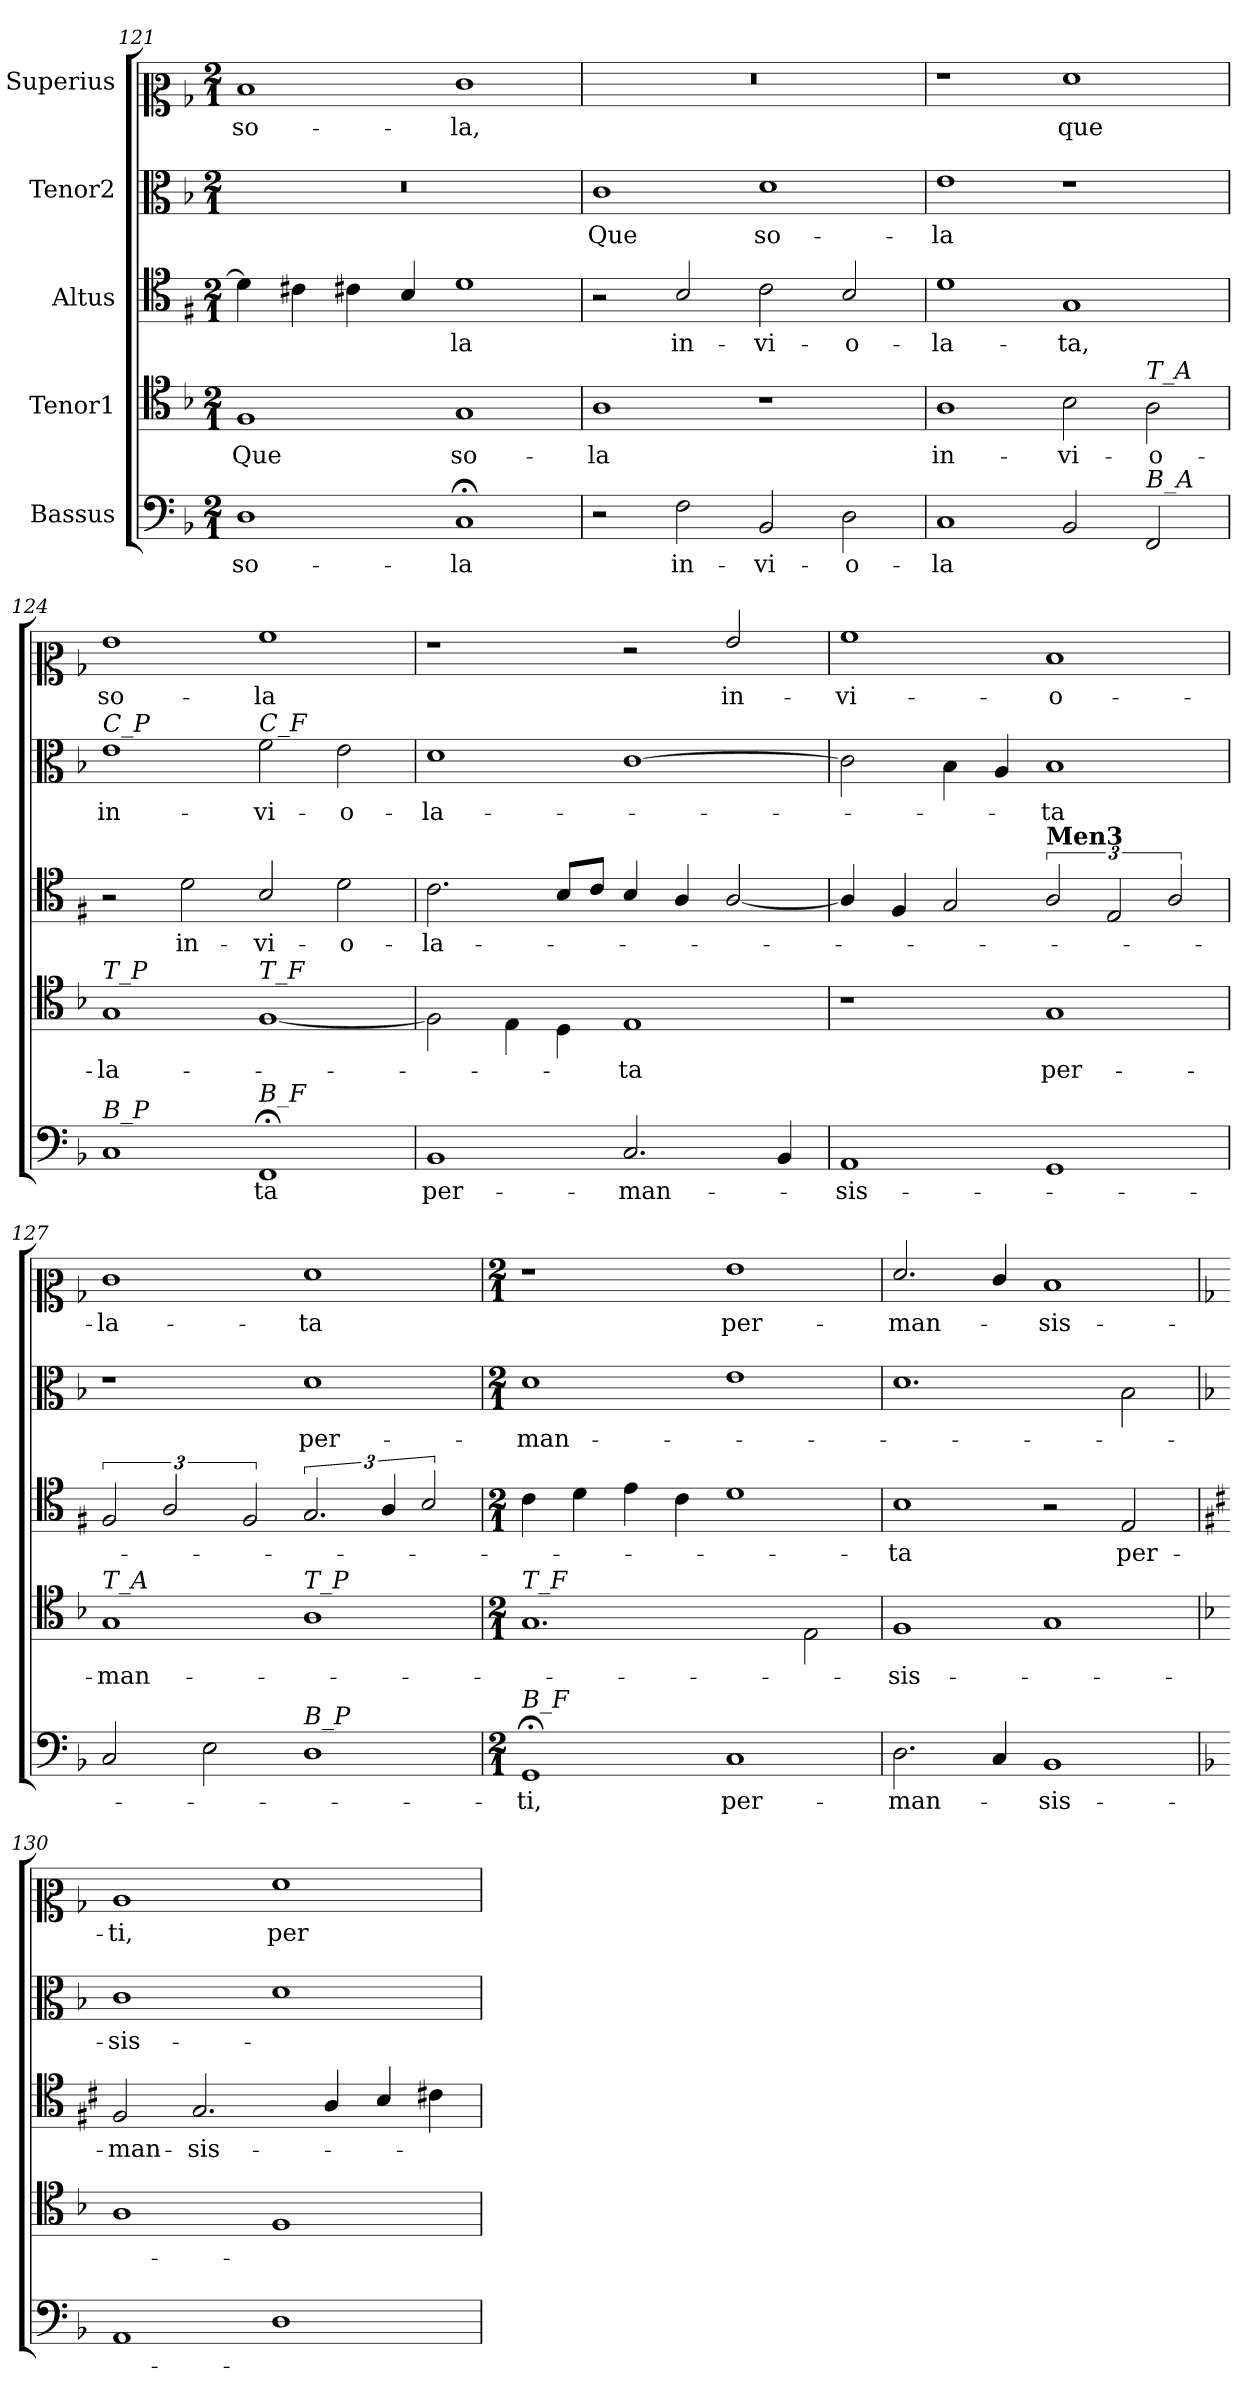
**kern	**text	**kern	**text	**kern	**text	**kern	**text	**kern	**text
*part5	*part5	*part4	*part4	*part3	*part3	*part2	*part2	*part1	*part1
*staff5	*staff5	*staff4	*staff4	*staff3	*staff3	*staff2	*staff2	*staff1	*staff1
*I"Bassus	*	*I"Tenor1	*	*I"Altus	*	*I"Tenor2	*	*I"Superius	*
*clefF4	*	*clefC4	*	*clefC4	*	*clefC3	*	*clefC2	*
*	*	*	*	*ITrd1c2	*	*	*	*	*
*k[b-]	*	*k[b-]	*	*k[b-]	*	*k[b-]	*	*k[b-]	*
*F:	*	*F:	*	*F:	*	*d:	*	*F:	*
*M2/1	*	*M2/1	*	*M2/1	*	*M2/1	*	*M2/1	*
=121	=121	=121	=121	=121	=121	=121	=121	=121	=121
!	!LO:LY:b	!	!LO:LY:b	!	!	!	!	!	!LO:LY:b
1D	so-	1F	Que	4c\]	.	0r	.	1d	so-
.	.	.	.	4Bni\	.	.	.	.	.
.	.	.	.	4Bni\	.	.	.	.	.
.	.	.	.	4A/	.	.	.	.	.
!	!LO:LY:b	!	!LO:LY:b	!	!LO:LY:b	!	!	!	!LO:LY:b
1C;<	-la	1G	so-	1c	-la	.	.	1e	-la,
=122	=122	=122	=122	=122	=122	=122	=122	=122	=122
!	!	!	!LO:LY:b	!	!	!	!LO:LY:b	!	!
2r	.	1A	-la	2r	.	1c	Que	0r	.
!	!LO:LY:b	!	!	!	!LO:LY:b	!	!	!	!
2F\	in-	.	.	2A/	in-	.	.	.	.
!	!LO:LY:b	!	!	!	!LO:LY:b	!	!LO:LY:b	!	!
2BB-/	-vi-	1r	.	2B-\	-vi-	1d	so-	.	.
!	!LO:LY:b	!	!	!	!LO:LY:b	!	!	!	!
2D\	-o-	.	.	2A/	-o-	.	.	.	.
=123	=123	=123	=123	=123	=123	=123	=123	=123	=123
!	!LO:LY:b	!	!LO:LY:b	!	!LO:LY:b	!	!LO:LY:b	!	!
1C	-la	1A	in-	1c	-la-	1e	-la	1r	.
!	!	!	!LO:LY:b	!	!LO:LY:b	!	!	!	!LO:LY:b
2BB-/	.	2B-\	-vi-	1F	-ta,	1r	.	1f	que
!	!	!LO:TX:a:i:t=T_A	!	!	!	!	!	!	!
!LO:TX:a:i:t=B_A	!	!	!	!	!	!	!	!	!
!	!	!	!LO:LY:b	!	!	!	!	!	!
2FF/	.	2A\	-o-	.	.	.	.	.	.
=124	=124	=124	=124	=124	=124	=124	=124	=124	=124
!	!	!	!	!	!	!LO:TX:a:i:t=C_P	!	!	!
!	!	!LO:TX:a:i:t=T_P	!	!	!	!	!	!	!
!LO:TX:a:i:t=B_P	!	!	!	!	!	!	!	!	!
!	!	!	!LO:LY:b	!	!	!	!LO:LY:b	!	!LO:LY:b
1C	.	1G	-la-	2r	.	1e	in-	1g	so-
!	!	!	!	!	!LO:LY:b	!	!	!	!
.	.	.	.	2c\	in-	.	.	.	.
!	!	!	!	!	!	!LO:TX:a:i:t=C_F	!	!	!
!	!	!LO:TX:a:i:t=T_F	!	!	!	!	!	!	!
!LO:TX:a:i:t=B_F	!	!	!	!	!	!	!	!	!
!	!LO:LY:b	!	!	!	!LO:LY:b	!	!LO:LY:b	!	!LO:LY:b
1FF;<	ta	[1F	.	2A/	-vi-	2f\	-vi-	1a	-la
!	!	!	!	!	!LO:LY:b	!	!LO:LY:b	!	!
.	.	.	.	2c\	-o-	2e\	-o-	.	.
=125	=125	=125	=125	=125	=125	=125	=125	=125	=125
!	!LO:LY:b	!	!	!	!LO:LY:b	!	!LO:LY:b	!	!
1BB-	per-	2F\]	.	2.B-\	-la-	1d	-la-	1r	.
.	.	4E\	.	.	.	.	.	.	.
.	.	4D\	.	8A/L	.	.	.	.	.
.	.	.	.	8B-/J	.	.	.	.	.
!	!LO:LY:b	!	!LO:LY:b	!	!	!	!	!	!
2.C/	-man-	1E	-ta	4A/	.	[1c	.	2r	.
.	.	.	.	4G/	.	.	.	.	.
!	!	!	!	!	!	!	!	!	!LO:LY:b
.	.	.	.	[2G/	.	.	.	2g/	in-
4BB-/	.	.	.	.	.	.	.	.	.
=126	=126	=126	=126	=126	=126	=126	=126	=126	=126
!	!LO:LY:b	!	!	!	!	!	!	!	!LO:LY:b
1AA	-sis-	1r	.	4G/]	.	2c\]	.	1a	-vi-
.	.	.	.	4E/	.	.	.	.	.
.	.	.	.	2F/	.	4B-\	.	.	.
.	.	.	.	.	.	4A/	.	.	.
!	!	!	!	!LO:TX:a:B:t=Men3	!	!	!	!	!
!	!	!	!LO:LY:b	!	!	!	!LO:LY:b	!	!LO:LY:b
1GG	.	1G	per-	3G/	.	1B-	-ta	1d	-o-
.	.	.	.	3D/	.	.	.	.	.
.	.	.	.	3G/	.	.	.	.	.
=127	=127	=127	=127	=127	=127	=127	=127	=127	=127
!	!	!LO:TX:a:i:t=T_A	!	!	!	!	!	!	!
!	!	!	!LO:LY:b	!	!	!	!	!	!LO:LY:b
2C/	.	1G	-man-	3E/	.	1r	.	1e	-la-
.	.	.	.	3G/	.	.	.	.	.
2E\	.	.	.	.	.	.	.	.	.
.	.	.	.	3E/	.	.	.	.	.
!	!	!LO:TX:a:i:t=T_P	!	!	!	!	!	!	!
!LO:TX:a:i:t=B_P	!	!	!	!	!	!	!	!	!
!	!	!	!	!	!	!	!LO:LY:b	!	!LO:LY:b
1D	.	1A	.	3.F/	.	1d	per-	1f	-ta
.	.	.	.	6G/	.	.	.	.	.
.	.	.	.	3A/	.	.	.	.	.
=128	=128	=128	=128	=128	=128	=128	=128	=128	=128
*M2/1	*	*M2/1	*	*M2/1	*	*M2/1	*	*M2/1	*
!	!	!LO:TX:a:i:t=T_F	!	!	!	!	!	!	!
!LO:TX:a:i:t=B_F	!	!	!	!	!	!	!	!	!
!	!LO:LY:b	!	!	!	!	!	!LO:LY:b	!	!
1GG;<	-ti,	1.G	.	4B-\	.	1d	-man-	1r	.
.	.	.	.	4c\	.	.	.	.	.
.	.	.	.	4d\	.	.	.	.	.
.	.	.	.	4B-\	.	.	.	.	.
!	!LO:LY:b	!	!	!	!	!	!	!	!LO:LY:b
1C	per-	.	.	1c	.	1e	.	1g	per-
.	.	2E\	.	.	.	.	.	.	.
=129	=129	=129	=129	=129	=129	=129	=129	=129	=129
!	!LO:LY:b	!	!LO:LY:b	!	!LO:LY:b	!	!	!	!LO:LY:b
2.D\	-man-	1F	-sis-	1A	-ta	1.d	.	2.f/	-man-
4C/	.	.	.	.	.	.	.	4e/	.
!	!LO:LY:b	!	!	!	!	!	!	!	!LO:LY:b
1BB-	-sis-	1G	.	2r	.	.	.	1d	-sis-
!	!	!	!	!	!LO:LY:b	!	!	!	!
.	.	.	.	2D/	per-	2B-\	.	.	.
=130	=130	=130	=130	=130	=130	=130	=130	=130	=130
*	*	*	*	*k[]	*	*	*	*	*
*	*	*	*	*C:	*	*	*	*	*
!	!	!	!	!	!LO:LY:b	!	!LO:LY:b	!	!LO:LY:b
1AA	.	1A	.	2E/	-man-	1c	-sis-	1c	-ti,
!	!	!	!	!	!LO:LY:b	!	!	!	!
.	.	.	.	2.F/	-sis-	.	.	.	.
!	!	!	!	!	!	!	!	!	!LO:LY:b
1D	.	1F	.	.	.	1d	.	1f	per-
.	.	.	.	4G/	.	.	.	.	.
.	.	.	.	4A/	.	.	.	.	.
.	.	.	.	4Bni\	.	.	.	.	.
=	=	=	=	=	=	=	=	=	=
*-	*-	*-	*-	*-	*-	*-	*-	*-	*-
